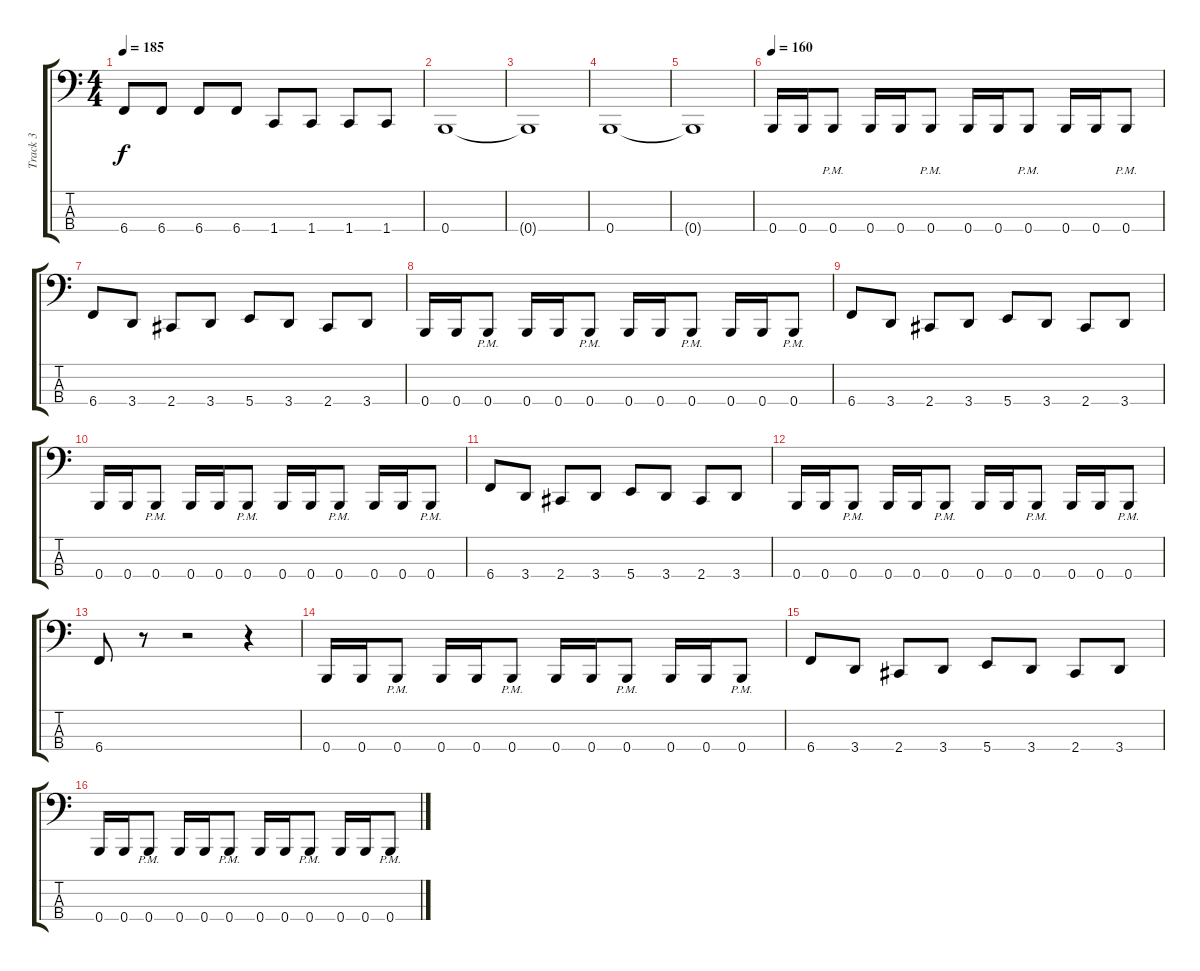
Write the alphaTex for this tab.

\track ("Track 3" "Track 3") {instrument electricbasspick}
\staff {score tabs}
\tuning (E2 B1 Gb1 B0) {hide}
\ts (4 4)
\tempo 185
\clef f4
\ks c
6.4.8{dy f} 6.4.8 6.4.8 6.4.8 1.4.8 1.4.8 1.4.8 1.4.8 |
0.4.1 |
0.4{t}.1 |
0.4.1 |
0.4{t}.1 |
\tempo 160
0.4.16 0.4.16 0.4{pm}.8 0.4.16 0.4.16 0.4{pm}.8 0.4.16 0.4.16 0.4{pm}.8 0.4.16 0.4.16 0.4{pm}.8 |
6.4.8 3.4.8 2.4.8 3.4.8 5.4.8 3.4.8 2.4.8 3.4.8 |
0.4.16 0.4.16 0.4{pm}.8 0.4.16 0.4.16 0.4{pm}.8 0.4.16 0.4.16 0.4{pm}.8 0.4.16 0.4.16 0.4{pm}.8 |
6.4.8 3.4.8 2.4.8 3.4.8 5.4.8 3.4.8 2.4.8 3.4.8 |
0.4.16 0.4.16 0.4{pm}.8 0.4.16 0.4.16 0.4{pm}.8 0.4.16 0.4.16 0.4{pm}.8 0.4.16 0.4.16 0.4{pm}.8 |
6.4.8 3.4.8 2.4.8 3.4.8 5.4.8 3.4.8 2.4.8 3.4.8 |
0.4.16 0.4.16 0.4{pm}.8 0.4.16 0.4.16 0.4{pm}.8 0.4.16 0.4.16 0.4{pm}.8 0.4.16 0.4.16 0.4{pm}.8 |
6.4.8 r.8 r.2 r.4 |
0.4.16 0.4.16 0.4{pm}.8 0.4.16 0.4.16 0.4{pm}.8 0.4.16 0.4.16 0.4{pm}.8 0.4.16 0.4.16 0.4{pm}.8 |
6.4.8 3.4.8 2.4.8 3.4.8 5.4.8 3.4.8 2.4.8 3.4.8 |
0.4.16 0.4.16 0.4{pm}.8 0.4.16 0.4.16 0.4{pm}.8 0.4.16 0.4.16 0.4{pm}.8 0.4.16 0.4.16 0.4{pm}.8
